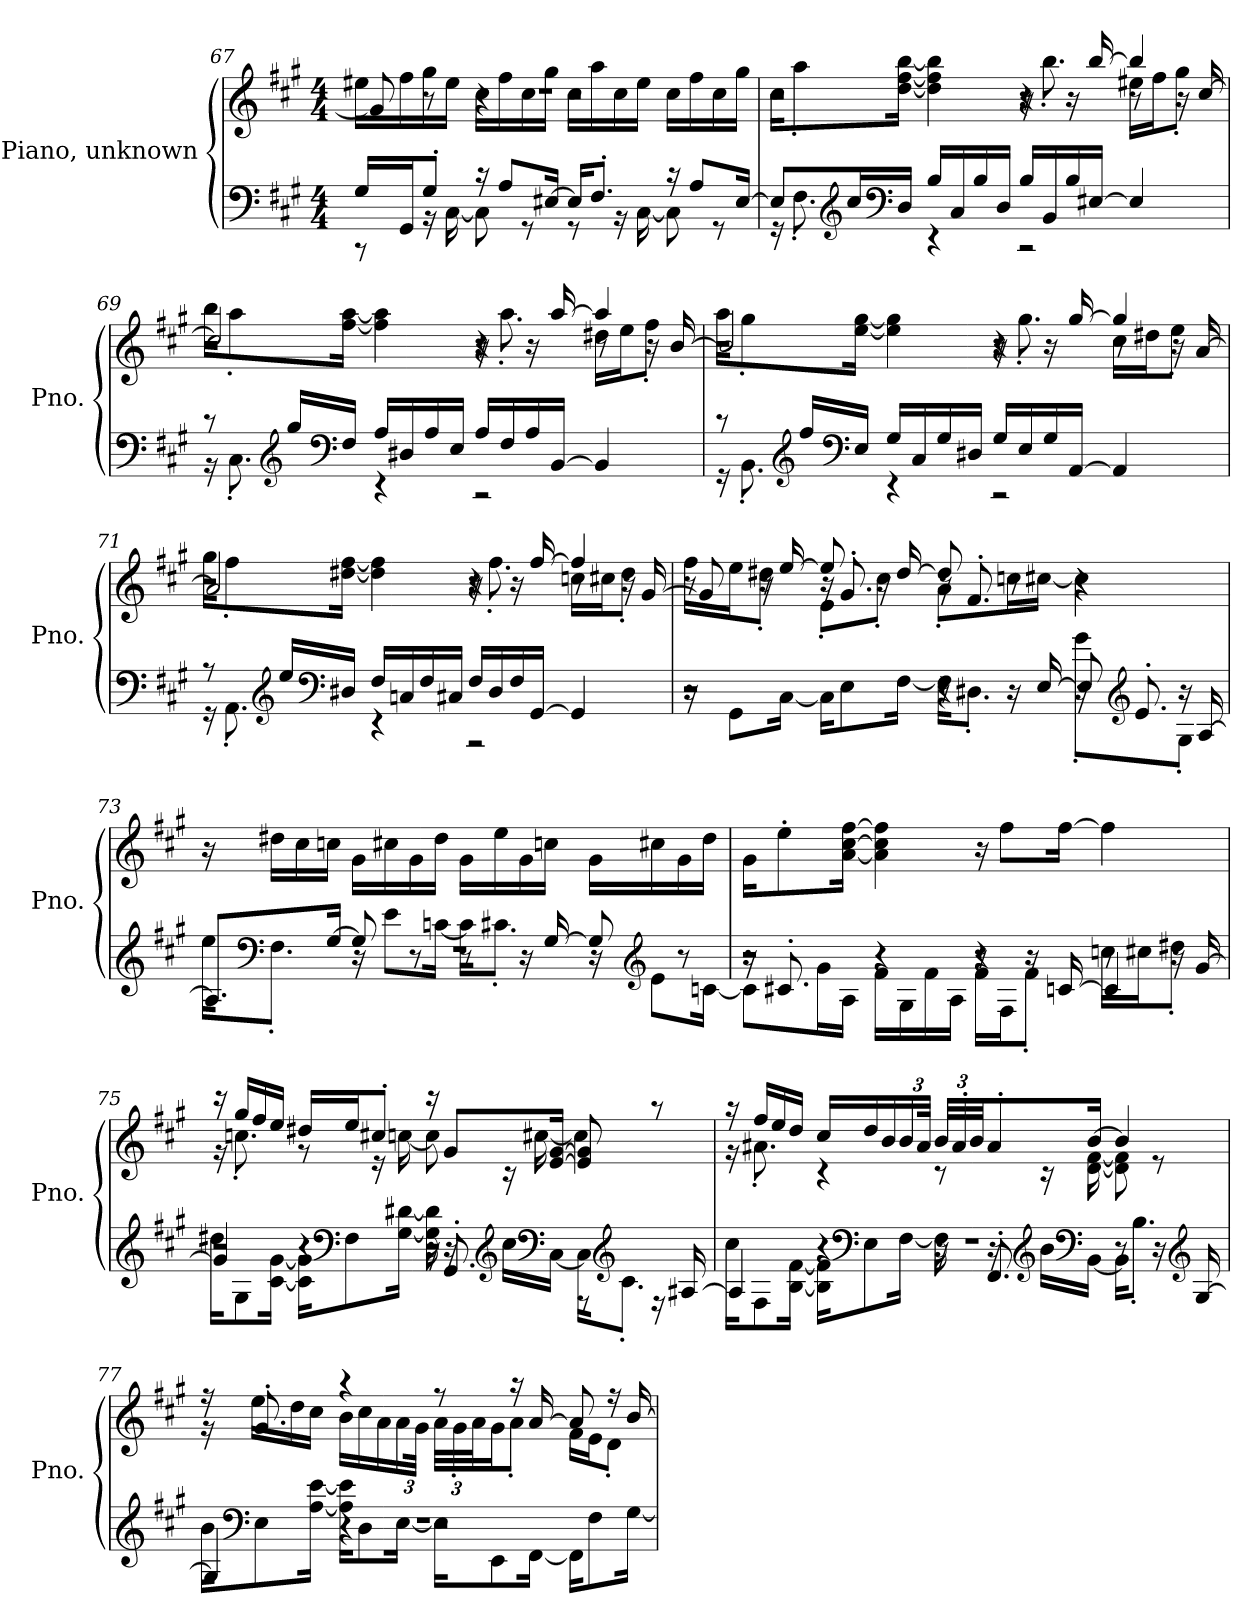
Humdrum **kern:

**kern	**kern
*part1	*part1
*staff2	*staff1
*I"Piano, unknown	*
*I'Pno.	*
!!LO:LB:g=z
*clefF4	*clefG2
*k[f#c#g#]	*k[f#c#g#]
*M4/4	*M4/4
=67	=67
*^	*^
*	*	*	*^
16G#/LL	8r	1r	16ee#X\LL	8g#/]
16GG#/J	.	.	16ff#\	.
8G#'/J	16r	.	16gg#\	8r
.	[16C#\	.	16ee#\JJ	.
16r	8C#\]	.	16cc#\LL	4r
8A/L	.	.	16ff#\	.
.	8r	.	16cc#\	.
[16E#X/Jk	.	.	16gg#\JJ	.
16E#/KL]	8r	.	16cc#\LL	2r
8.F#'/J	.	.	16aa\	.
.	16r	.	16cc#\	.
.	[16C#\	.	16ee#\JJ	.
16r	8C#\]	.	16cc#\LL	.
8A/L	.	.	16ff#\	.
.	8r	.	16cc#\	.
[16E#/Jk	.	.	16gg#\JJ	.
=68	=68	=68	=68	=68
8E#/L]	16r	2r	16cc#\KL	2r
.	8.F#'\	.	8aa'\	.
*clefG2	*	*	*	*
16cc#/L	.	.	.	.
*clefF4	*	*	*	*
16D/JJ	.	.	[16dd\ [16ff#\ [16bb\Jk	.
16B/LL	4r	.	4dd\] 4ff#\] 4bb\]	.
16C#/	.	.	.	.
16B/	.	.	.	.
16D/JJ	.	.	.	.
16B/LL	2r	8r	16r	4r
16BB/	.	.	8.bb'\	.
16B/	.	16r	.	.
[16E#X/JJ	.	[16bb/	.	.
4E#/]	.	4bb/]	16ee#X\LL	8r
.	.	.	16ff#\J	.
.	.	.	8gg#'\J	16r
.	.	.	.	[16cc#/
!!LO:LB:g=z	!!	!!
=69	=69	=69	=69	=69
8r	16r	2r	16bb\KL	2cc#/]
.	8.C#'\	.	8aa'\	.
*clefG2	*	*	*	*
16gg#/LL	.	.	.	.
*clefF4	*	*	*	*
16F#/JJ	.	.	[16ff#\ [16aa\Jk	.
16A/LL	4r	.	4ff#\] 4aa\]	.
16D#X/	.	.	.	.
16A/	.	.	.	.
16E/JJ	.	.	.	.
16A/LL	2r	8r	16r	4r
16F#/	.	.	8.aa'\	.
16A/	.	16r	.	.
[16BB/JJ	.	[16aa/	.	.
4BB/]	.	4aa/]	16dd#X\LL	8r
.	.	.	16ee\J	.
.	.	.	8ff#'\J	16r
.	.	.	.	[16b/
!!LO:LB:g=z	!!	!!
=70	=70	=70	=70	=70
8r	16r	2r	16aa\KL	2b/]
.	8.BB'\	.	8gg#'\	.
*clefG2	*	*	*	*
16ff#/LL	.	.	.	.
*clefF4	*	*	*	*
16E/JJ	.	.	[16ee\ [16gg#\Jk	.
16G#/LL	4r	.	4ee\] 4gg#\]	.
16C#/	.	.	.	.
16G#/	.	.	.	.
16D#X/JJ	.	.	.	.
16G#/LL	2r	8r	16r	4r
16E/	.	.	8.gg#'\	.
16G#/	.	16r	.	.
[16AA/JJ	.	[16gg#/	.	.
4AA/]	.	4gg#/]	16cc#\LL	8r
.	.	.	16dd#X\J	.
.	.	.	8ee'\J	16r
.	.	.	.	[16a/
!!LO:LB:g=z	!!	!!
=71	=71	=71	=71	=71
8r	16r	2r	16gg#\KL	2a/]
.	8.AA'\	.	8ff#'\	.
*clefG2	*	*	*	*
16ee/LL	.	.	.	.
*clefF4	*	*	*	*
16D#X/JJ	.	.	[16dd#X\ [16ff#\Jk	.
16F#/LL	4r	.	4dd#\] 4ff#\]	.
16Cn/	.	.	.	.
16F#/	.	.	.	.
16C#X/JJ	.	.	.	.
16F#/LL	2r	8r	16r	4r
16D#/	.	.	8.ff#'\	.
16F#/	.	16r	.	.
[16GG#/JJ	.	[16ff#/	.	.
4GG#/]	.	4ff#/]	16ccn\LL	8r
.	.	.	16cc#X\J	.
.	.	.	8dd#'\J	16r
.	.	.	.	[16g#/
!!LO:LB:g=z	!!	!!
=72	=72	=72	=72	=72
*	*^	*	*	*
2r	16r	2r	8r	16ff#\LL	8g#/]
.	8GG#\L	.	.	16ee\J	.
.	.	.	16r	8dd#X'\J	8r
.	[16C#\Jk	.	[16ee/	.	.
.	16C#\KL]	.	8ee/]	8e'\L	16r
.	8E\	.	.	.	8.g#'/
.	.	.	16r	8cc#'\J	.
.	[16F#\Jk	.	[16dd#/	.	.
4r	16F#\KL]	8r	8dd#/]	8a'\L	16r
.	8.D#X'\J	.	.	.	8.f#'/
.	.	16r	8r	16ccn\L	.
.	.	[16E/	.	[16cc#X\JJ	.
16r	8g#'\L	8E/]	4r	4cc#\]	4r
*clefG2	*	*	*	*	*
8.e'/	.	.	.	.	.
.	8G#'\J	16r	.	.	.
.	.	[16A/	.	.	.
*	*	*	*v	*v	*v
!!LO:PB:g=z
=73	=73	=73	=73
1r	16ee\KL	8.A/L]	16r
*clefF4	*	*	*
.	8.F#'\J	.	16dd#X\LL
.	.	.	16cc#\
.	.	[16G#/Jk	16ccn\JJ
.	16r	8G#/]	16g#\LL
.	8e\L	.	16cc#X\
.	.	8r	16g#\
.	[16cn\Jk	.	16dd#\JJ
.	16c\KL]	8r	16g#\LL
.	8.c#X'\J	.	16ee\
.	.	16r	16g#\
.	.	[16G#/	16ccn\JJ
.	16r	8G#/]	16g#\LL
*clefG2	*	*	*
.	8e\L	.	16cc#X\
.	.	8r	16g#\
.	[16cn\Jk	.	16dd#\JJ
!!LO:LB:g=z
=74	=74	=74	=74
2r	8c\L]	16r	16g#\KL
.	.	8.c#X'/	8ee'\
.	16g#\L	.	.
.	16A\JJ	.	[16a\ [16cc#\ [16ff#\Jk
.	16f#\LL	4r	4a\] 4cc#\] 4ff#\]
.	16G#\	.	.
.	16f#\	.	.
.	16A\JJ	.	.
4r	16f#\LL	8r	16r
.	16F#\J	.	8ff#\L
.	8f#'\J	16r	.
.	.	[16cn/	[16ff#\Jk
8r	16ccn\LL	4c/]	4ff#\]
.	16cc#X\J	.	.
16r	8dd#X'\J	.	.
[16g#/	.	.	.
!!LO:LB:g=z
=75	=75	=75	=75
*	*	*	*^
4g#/]	16dd#X\KL	2r	16r	16r
.	8G#\	.	16gg#/LL	8.ccn'\
.	.	.	16ff#/	.
.	[16c#\ [16g#\Jk	.	16ee/JJ	.
4r	16c#\] 16g#\]KL	.	16dd#X/LL	8r
*clefF4	*	*	*	*
.	8F#\	.	16ee/J	.
.	.	.	8cc#X'/J	16r
.	[16G#\ [16d#X\Jk	.	.	[16ccn\
2r	16G#\] 16d#\]	16r	16r	8cc\]
.	16r	8.GG#'/	8g#/L	.
*clefG2	*	*	*	*
.	16cc#\LL	.	.	16r
*clefF4	*	*	*	*
.	[16C#\JJ	.	[16e/ [16g#/Jk	[16cc#X\
.	16C#\KL]	8r	8e/] 8g#/]	4cc#\]
*clefG2	*	*	*	*
.	8.c#'\J	.	.	.
.	.	16r	8r	.
.	.	[16A#X/	.	.
!!LO:LB:g=z	!!
=76	=76	=76	=76	=76
1r	16cc#\KL	4A#/]	16r	16r
.	8F#\	.	16ff#/LL	8.a#X'\
.	.	.	16ee/	.
.	[16B\ [16f#\Jk	.	16dd/JJ	.
.	16B\] 16f#\]KL	4r	16cc#/LL	4r
*clefF4	*	*	*	*
.	8E\	.	16dd/	.
.	.	.	16b/	.
*	*	*	*Xbrackettup	*
.	[16F#\Jk	.	24b/	.
.	.	.	48a#/JJk	.
.	16F#\]	16r	48b/LLL	8r
.	.	.	48a#'/	.
.	.	.	48b/JJ	.
.	16r	8.FF#'/	8a#'/	.
*clefG2	*	*	*	*
.	16b\LL	.	.	16r
*clefF4	*	*	*	*
.	[16BB\JJ	.	[16b/Jk	[16d\ [16f#\
.	16BB\KL]	8r	4b/]	8d\] 8f#\]
.	8.B'\J	.	.	.
.	.	16r	.	8r
*clefG2	*	*	*	*
.	.	[16G#/	.	.
!!LO:LB:g=z	!!
=77	=77	=77	=77	=77
1r	16b\KL	4G#/]	16r	16r
*clefF4	*	*	*	*
.	8E\	.	8.g#'/	16ee\LL
.	.	.	.	16dd\
.	[16A\ [16e\Jk	.	.	16cc#\JJ
.	16A\] 16e\]KL	4r	4r	16b\LL
.	8D\	.	.	16cc#\
.	.	.	.	16a\
.	[16E\Jk	.	.	24a\
.	.	.	.	48g#\JJk
.	16E\KL]	2r	8r	48a\LLL
.	.	.	.	48g#'\
.	.	.	.	48a\J
.	8EE\	.	.	16g#\J
.	.	.	16r	8a'\J
.	[16FF#\Jk	.	[16a/	.
.	16FF#\KL]	.	8a/]	16f#\LL
.	8F#\	.	.	16e\J
.	.	.	16r	8d'\J
.	[16G#\Jk	.	[16b/	.
*v	*v	*v	*	*
*	*v	*v
=	=
*-	*-
